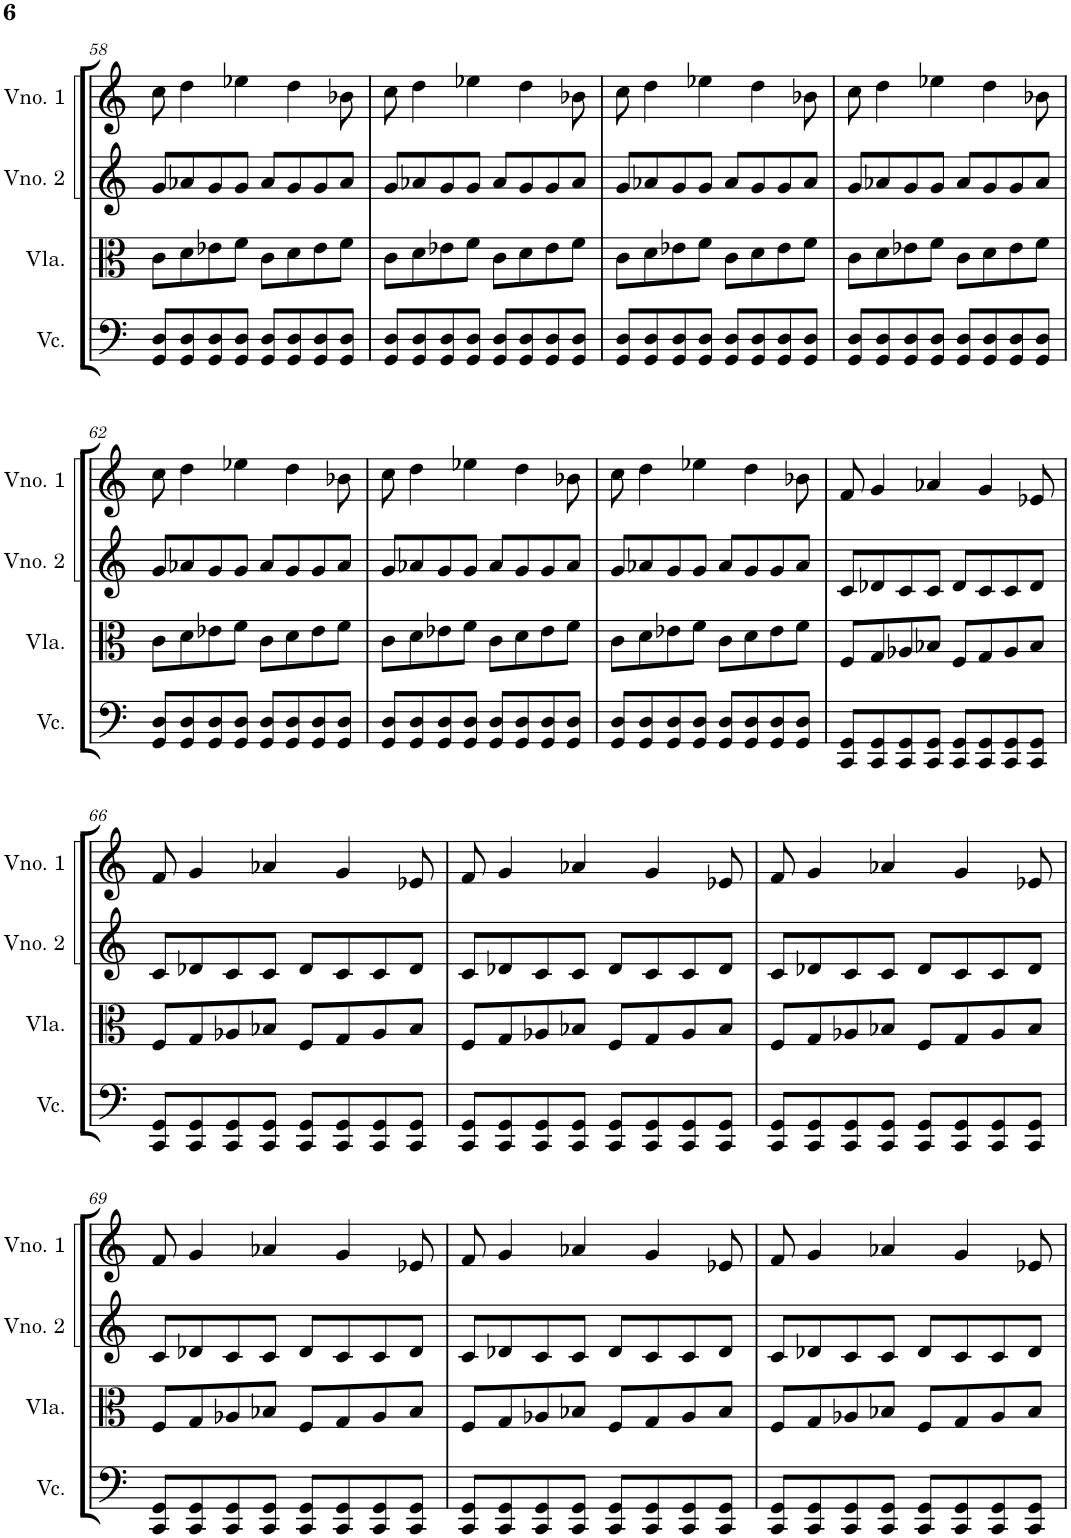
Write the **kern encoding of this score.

**kern	**kern	**kern	**kern
*part4	*part3	*part2	*part1
*staff4	*staff3	*staff2	*staff1
*I"Violoncelo	*I"Viola	*I"Violino 2	*I"Violino 1
*I'Vc.	*I'Vla.	*I'Vno. 2	*I'Vno. 1
!!LO:PB:g=z
*clefF4	*clefC3	*clefG2	*clefG2
*k[]	*k[]	*k[]	*k[]
*M4/4	*M4/4	*M4/4	*M4/4
=58	=58	=58	=58
8GG/ 8D/L	8c\L	8g/L	8cc\
8GG/ 8D/	8d\	8a-X/	4dd\
8GG/ 8D/	8e-X\	8g/	.
8GG/ 8D/J	8f\J	8g/J	4ee-X\
8GG/ 8D/L	8c\L	8a-/L	.
8GG/ 8D/	8d\	8g/	4dd\
8GG/ 8D/	8e-\	8g/	.
8GG/ 8D/J	8f\J	8a-/J	8b-X\
=59	=59	=59	=59
8GG/ 8D/L	8c\L	8g/L	8cc\
8GG/ 8D/	8d\	8a-X/	4dd\
8GG/ 8D/	8e-X\	8g/	.
8GG/ 8D/J	8f\J	8g/J	4ee-X\
8GG/ 8D/L	8c\L	8a-/L	.
8GG/ 8D/	8d\	8g/	4dd\
8GG/ 8D/	8e-\	8g/	.
8GG/ 8D/J	8f\J	8a-/J	8b-X\
=60	=60	=60	=60
8GG/ 8D/L	8c\L	8g/L	8cc\
8GG/ 8D/	8d\	8a-X/	4dd\
8GG/ 8D/	8e-X\	8g/	.
8GG/ 8D/J	8f\J	8g/J	4ee-X\
8GG/ 8D/L	8c\L	8a-/L	.
8GG/ 8D/	8d\	8g/	4dd\
8GG/ 8D/	8e-\	8g/	.
8GG/ 8D/J	8f\J	8a-/J	8b-X\
=61	=61	=61	=61
8GG/ 8D/L	8c\L	8g/L	8cc\
8GG/ 8D/	8d\	8a-X/	4dd\
8GG/ 8D/	8e-X\	8g/	.
8GG/ 8D/J	8f\J	8g/J	4ee-X\
8GG/ 8D/L	8c\L	8a-/L	.
8GG/ 8D/	8d\	8g/	4dd\
8GG/ 8D/	8e-\	8g/	.
8GG/ 8D/J	8f\J	8a-/J	8b-X\
!!LO:LB:g=z
=62	=62	=62	=62
8GG/ 8D/L	8c\L	8g/L	8cc\
8GG/ 8D/	8d\	8a-X/	4dd\
8GG/ 8D/	8e-X\	8g/	.
8GG/ 8D/J	8f\J	8g/J	4ee-X\
8GG/ 8D/L	8c\L	8a-/L	.
8GG/ 8D/	8d\	8g/	4dd\
8GG/ 8D/	8e-\	8g/	.
8GG/ 8D/J	8f\J	8a-/J	8b-X\
=63	=63	=63	=63
8GG/ 8D/L	8c\L	8g/L	8cc\
8GG/ 8D/	8d\	8a-X/	4dd\
8GG/ 8D/	8e-X\	8g/	.
8GG/ 8D/J	8f\J	8g/J	4ee-X\
8GG/ 8D/L	8c\L	8a-/L	.
8GG/ 8D/	8d\	8g/	4dd\
8GG/ 8D/	8e-\	8g/	.
8GG/ 8D/J	8f\J	8a-/J	8b-X\
=64	=64	=64	=64
8GG/ 8D/L	8c\L	8g/L	8cc\
8GG/ 8D/	8d\	8a-X/	4dd\
8GG/ 8D/	8e-X\	8g/	.
8GG/ 8D/J	8f\J	8g/J	4ee-X\
8GG/ 8D/L	8c\L	8a-/L	.
8GG/ 8D/	8d\	8g/	4dd\
8GG/ 8D/	8e-\	8g/	.
8GG/ 8D/J	8f\J	8a-/J	8b-X\
=65	=65	=65	=65
8CC/ 8GG/L	8F/L	8c/L	8f/
8CC/ 8GG/	8G/	8d-X/	4g/
8CC/ 8GG/	8A-X/	8c/	.
8CC/ 8GG/J	8B-X/J	8c/J	4a-X/
8CC/ 8GG/L	8F/L	8d-/L	.
8CC/ 8GG/	8G/	8c/	4g/
8CC/ 8GG/	8A-/	8c/	.
8CC/ 8GG/J	8B-/J	8d-/J	8e-X/
!!LO:LB:g=z
=66	=66	=66	=66
8CC/ 8GG/L	8F/L	8c/L	8f/
8CC/ 8GG/	8G/	8d-X/	4g/
8CC/ 8GG/	8A-X/	8c/	.
8CC/ 8GG/J	8B-X/J	8c/J	4a-X/
8CC/ 8GG/L	8F/L	8d-/L	.
8CC/ 8GG/	8G/	8c/	4g/
8CC/ 8GG/	8A-/	8c/	.
8CC/ 8GG/J	8B-/J	8d-/J	8e-X/
=67	=67	=67	=67
8CC/ 8GG/L	8F/L	8c/L	8f/
8CC/ 8GG/	8G/	8d-X/	4g/
8CC/ 8GG/	8A-X/	8c/	.
8CC/ 8GG/J	8B-X/J	8c/J	4a-X/
8CC/ 8GG/L	8F/L	8d-/L	.
8CC/ 8GG/	8G/	8c/	4g/
8CC/ 8GG/	8A-/	8c/	.
8CC/ 8GG/J	8B-/J	8d-/J	8e-X/
=68	=68	=68	=68
8CC/ 8GG/L	8F/L	8c/L	8f/
8CC/ 8GG/	8G/	8d-X/	4g/
8CC/ 8GG/	8A-X/	8c/	.
8CC/ 8GG/J	8B-X/J	8c/J	4a-X/
8CC/ 8GG/L	8F/L	8d-/L	.
8CC/ 8GG/	8G/	8c/	4g/
8CC/ 8GG/	8A-/	8c/	.
8CC/ 8GG/J	8B-/J	8d-/J	8e-X/
!!LO:LB:g=z
=69	=69	=69	=69
8CC/ 8GG/L	8F/L	8c/L	8f/
8CC/ 8GG/	8G/	8d-X/	4g/
8CC/ 8GG/	8A-X/	8c/	.
8CC/ 8GG/J	8B-X/J	8c/J	4a-X/
8CC/ 8GG/L	8F/L	8d-/L	.
8CC/ 8GG/	8G/	8c/	4g/
8CC/ 8GG/	8A-/	8c/	.
8CC/ 8GG/J	8B-/J	8d-/J	8e-X/
=70	=70	=70	=70
8CC/ 8GG/L	8F/L	8c/L	8f/
8CC/ 8GG/	8G/	8d-X/	4g/
8CC/ 8GG/	8A-X/	8c/	.
8CC/ 8GG/J	8B-X/J	8c/J	4a-X/
8CC/ 8GG/L	8F/L	8d-/L	.
8CC/ 8GG/	8G/	8c/	4g/
8CC/ 8GG/	8A-/	8c/	.
8CC/ 8GG/J	8B-/J	8d-/J	8e-X/
=71	=71	=71	=71
8CC/ 8GG/L	8F/L	8c/L	8f/
8CC/ 8GG/	8G/	8d-X/	4g/
8CC/ 8GG/	8A-X/	8c/	.
8CC/ 8GG/J	8B-X/J	8c/J	4a-X/
8CC/ 8GG/L	8F/L	8d-/L	.
8CC/ 8GG/	8G/	8c/	4g/
8CC/ 8GG/	8A-/	8c/	.
8CC/ 8GG/J	8B-/J	8d-/J	8e-X/
=	=	=	=
*-	*-	*-	*-
